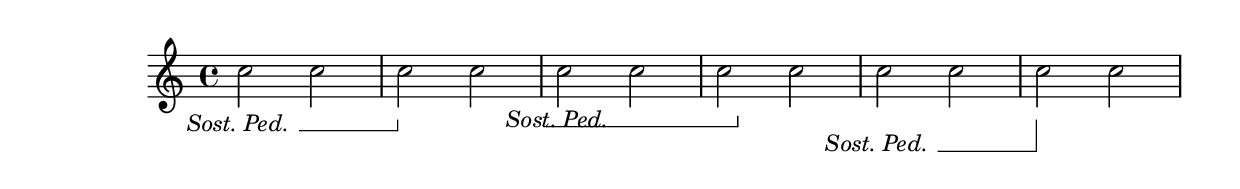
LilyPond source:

%% Do not edit this file; it is auto-generated from input/new
%% This file is in the public domain.
\version "2.11.62"

\header {
  lsrtags = "keyboards, tweaks-and-overrides"
  texidoc = "The appearance of pedal brackets may be altered in
different ways."
  doctitle = "Fine-tuning pedal brackets"
} % begin verbatim

\paper { ragged-right = ##f }
\relative c'' {
  c2\sostenutoOn c
  c2\sostenutoOff c
  \once \override Staff.PianoPedalBracket #'shorten-pair = #'(-7 . -2)
  c2\sostenutoOn c
  c2\sostenutoOff c
  \once \override Staff.PianoPedalBracket #'edge-height = #'(0 . 3)
  c2\sostenutoOn c
  c2\sostenutoOff c
}
